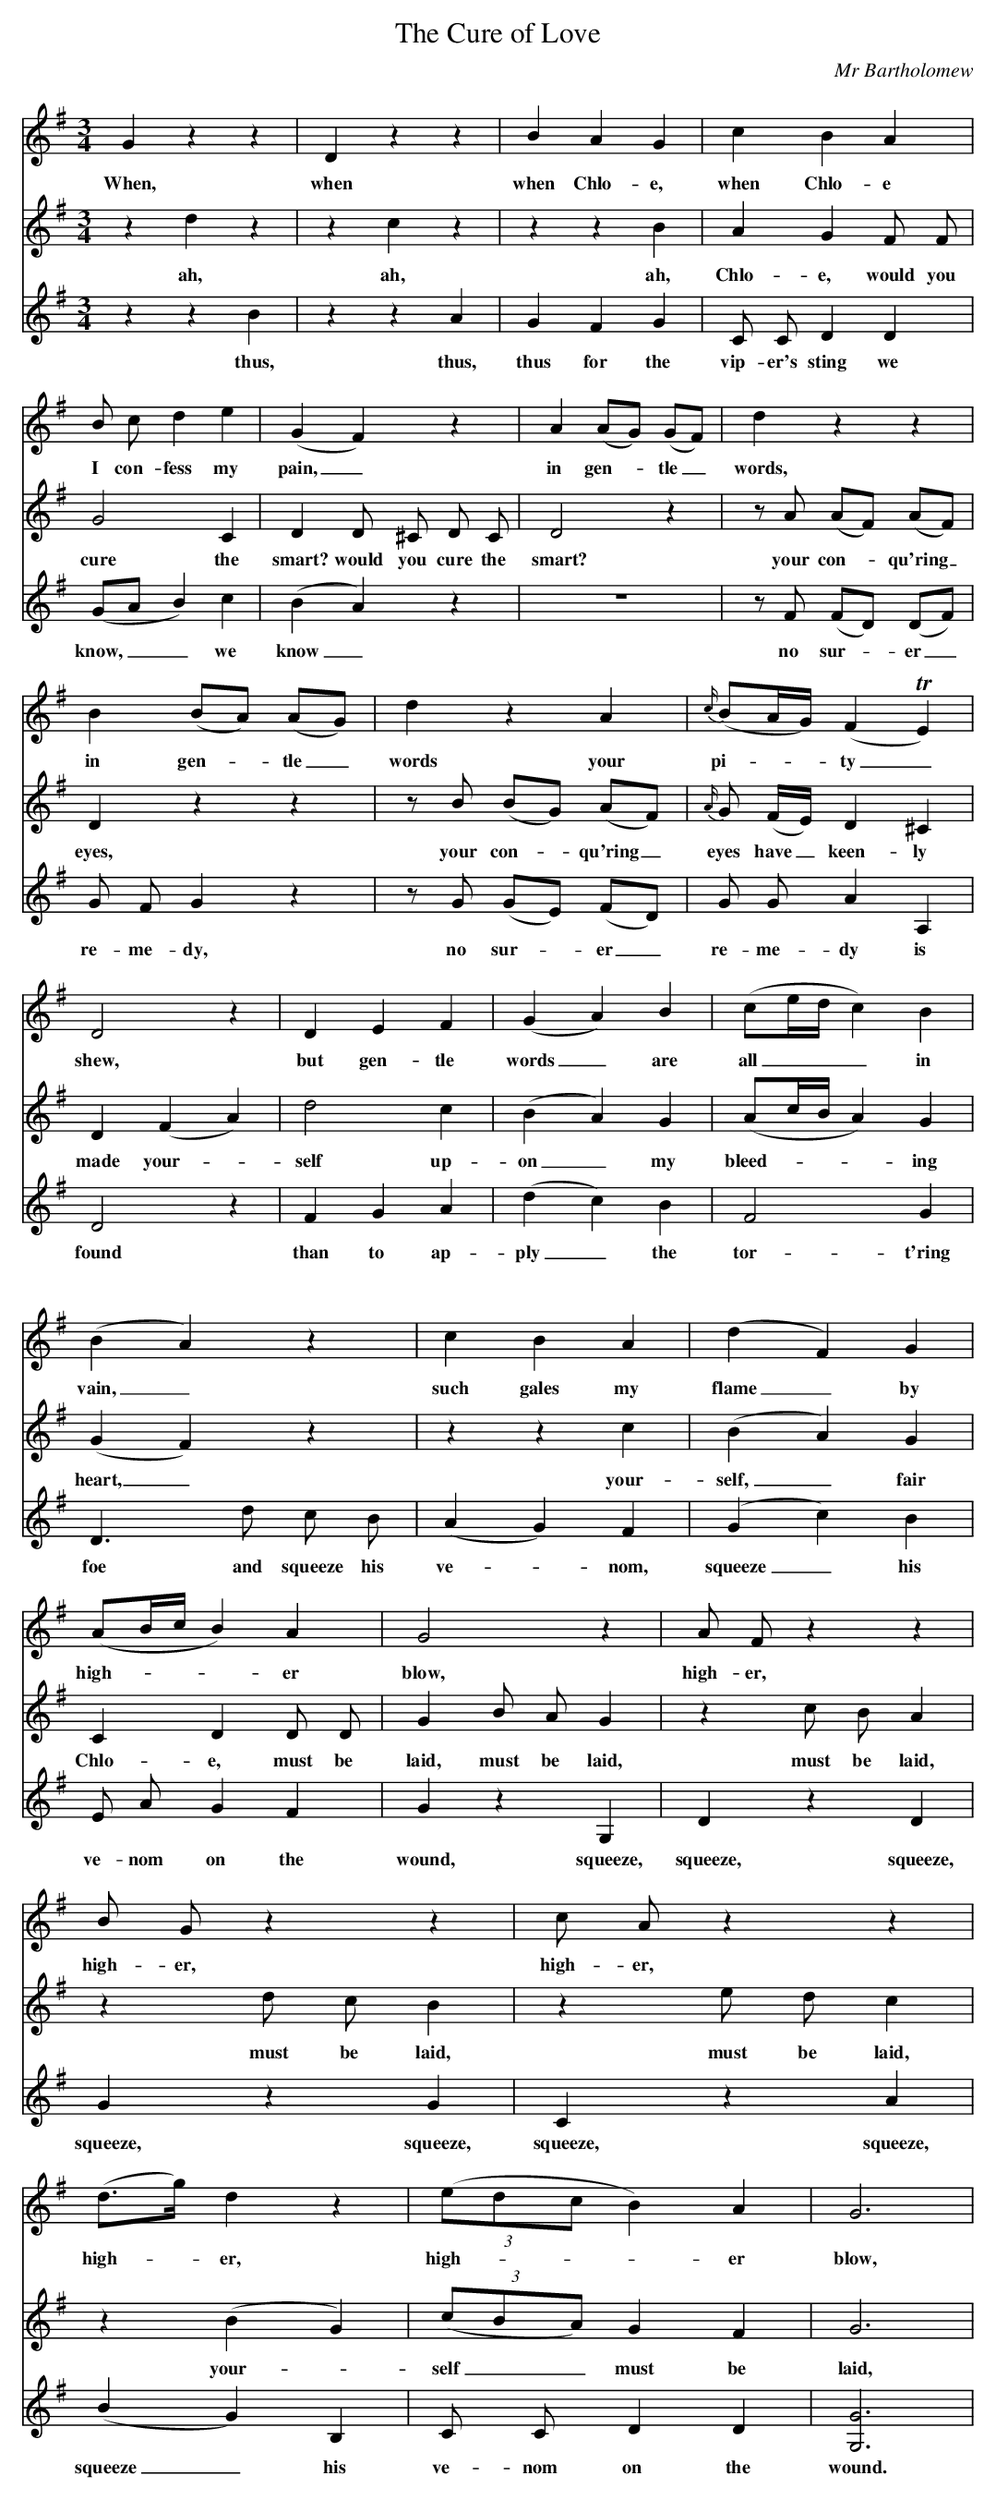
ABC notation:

X:1
T:The Cure of Love
C:Mr Bartholomew
M:3/4
L:1/4
K:G
V:1
Gzz|Dzz|BAG|cBA|B/ c/de|(GF)z|
w:When, when when Chlo-e, when Chlo-e I con-fess my pain,_
A(A/G/) (G/F/)|dzz|B(B/A/) (A/G/)|dzA|{c/}(B/A//G//)(FTE)|D2z|
w:in gen--tle_ words, in gen--tle_ words your pi---ty_ shew,
DEF|(GA)B|(c/e//d//c)B|(BA)z|cBA|(dF)G|(A/B//c//B)A|G2z|
w:but gen-tle words_ are all___ in vain,_ such gales my flame_ by high----er blow,
A/ F/zz|B/ G/zz|c/ A/zz|(d/>g/)dz|((3e/d/c/B)A|G3|
w:high-er, high-er, high-er, high--er, high----er blow,
V:2
zdz|zcz|zzB|AGF/ F/|G2C|DD/ ^C/ D/ C/|D2z|z/A/ (A/F/) (A/F/)|Dzz|z/B/ (B/G/) (A/F/)|{A/}G/ (F//E//)D^C|D(FA)|d2c|(BA)G|(A/c//B//A)G|(GF)z|
w:ah, ah, ah, Chlo-e, would you cure the smart? would you cure the smart? your con--qu'ring_ eyes, your con--qu'ring_ eyes have_ keen-ly made your--self up-on_ my bleed----ing heart,_
zzc|(BA)G|CDD/ D/|GB/ A/G|zc/ B/A|zd/ c/B|ze/ d/c|z(BG)|((3c/B/A/)GF|G3|
w:your-self,_ fair Chlo-e, must be laid, must be laid, must be laid, must be laid, must be laid, your--self__ must be laid,
V:3
zzB|zzA|GFG|C/ C/DD|(G/A/B)c|(BA)z|Z|
w:thus, thus, thus for the vip-er's sting we know,__ we know_
z/F/ (F/D/) (D/F/)|G/ F/Gz|z/G/ (G/E/) (F/D/)|G/ G/AA,|D2z|
w:no sur--er_ re-me-dy, no sur--er_ re-me-dy is found
FGA|(dc)B|F2G|D>d c/ B/|(AG)F|(Gc)B|E/ A/GF|GzG,|
w:than to ap-ply_ the tor-t'ring foe and squeeze his ve--nom, squeeze_ his ve-nom on the wound, squeeze,
DzD|GzG|CzA|(BG)B,|C/ C/DD|[G,G]3|
w:squeeze, squeeze, squeeze, squeeze, squeeze, squeeze, squeeze_ his ve-nom on the wound.
